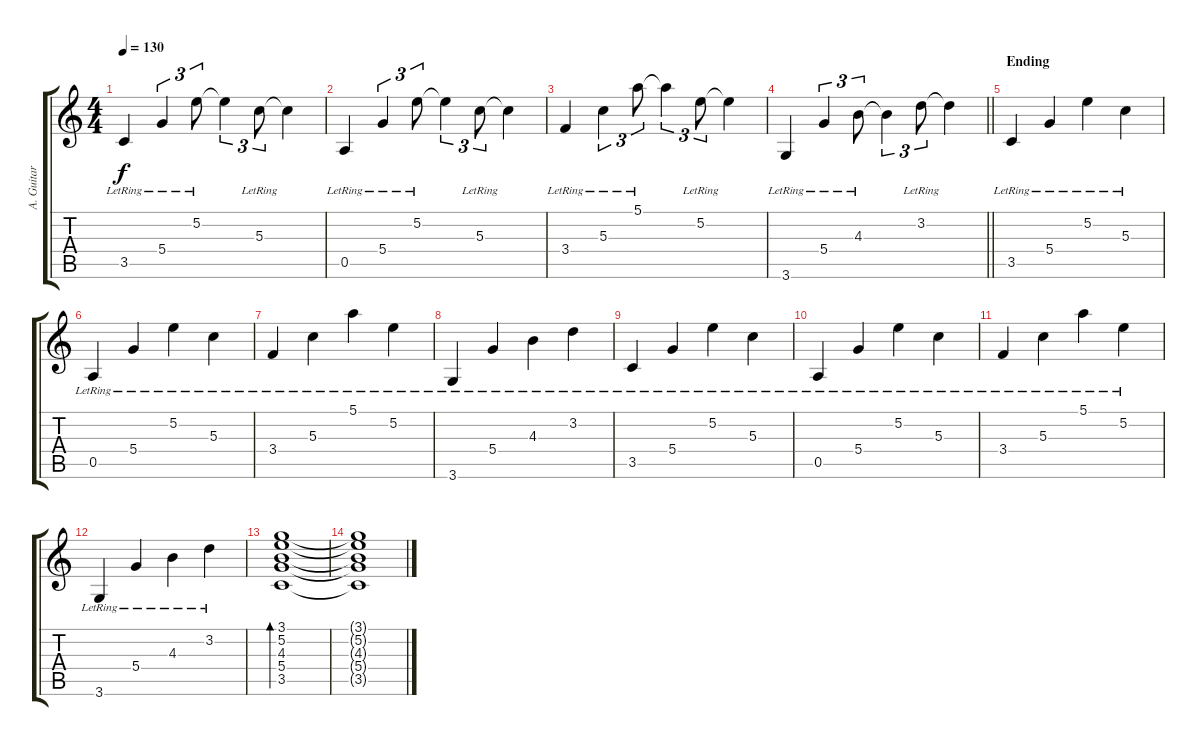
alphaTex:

\track ("A. Guitar II" "A. Guitar ") {instrument acousticguitarsteel}
\staff {score tabs}
\tuning (E4 B3 G3 D3 A2 E2) {hide}
\ts (4 4)
\tempo 130
\clef g2
\ks c
3.5{lr}.4{dy f} 5.4{lr}.4{tu (3 2)} 5.2{lr}.8{tu (3 2)} 5.2{t}.4{tu (3 2)} 5.3{lr}.8{tu (3 2)} 5.3{t}.4 |
0.5{lr}.4 5.4{lr}.4{tu (3 2)} 5.2{lr}.8{tu (3 2)} 5.2{t}.4{tu (3 2)} 5.3{lr}.8{tu (3 2)} 5.3{t}.4 |
3.4{lr}.4 5.3{lr}.4{tu (3 2)} 5.1{lr}.8{tu (3 2)} 5.1{t}.4{tu (3 2)} 5.2{lr}.8{tu (3 2)} 5.2{t}.4 |
\barLineRight lightlight
3.6{lr}.4 5.4{lr}.4{tu (3 2)} 4.3{lr}.8{tu (3 2)} 4.3{t}.4{tu (3 2)} 3.2{lr}.8{tu (3 2)} 3.2{t}.4 |
\section ("" "Ending")
3.5{lr}.4 5.4{lr}.4 5.2{lr}.4 5.3{lr}.4 |
0.5{lr}.4 5.4{lr}.4 5.2{lr}.4 5.3{lr}.4 |
3.4{lr}.4 5.3{lr}.4 5.1{lr}.4 5.2{lr}.4 |
3.6{lr}.4 5.4{lr}.4 4.3{lr}.4 3.2{lr}.4 |
3.5{lr}.4 5.4{lr}.4 5.2{lr}.4 5.3{lr}.4 |
0.5{lr}.4 5.4{lr}.4 5.2{lr}.4 5.3{lr}.4 |
3.4{lr}.4 5.3{lr}.4 5.1{lr}.4 5.2{lr}.4 |
3.6{lr}.4 5.4{lr}.4 4.3{lr}.4 3.2{lr}.4 |
(3.1 5.2 4.3 5.4 3.5).1{bd 240} |
(3.1{t} 5.2{t} 4.3{t} 5.4{t} 3.5{t}).1
